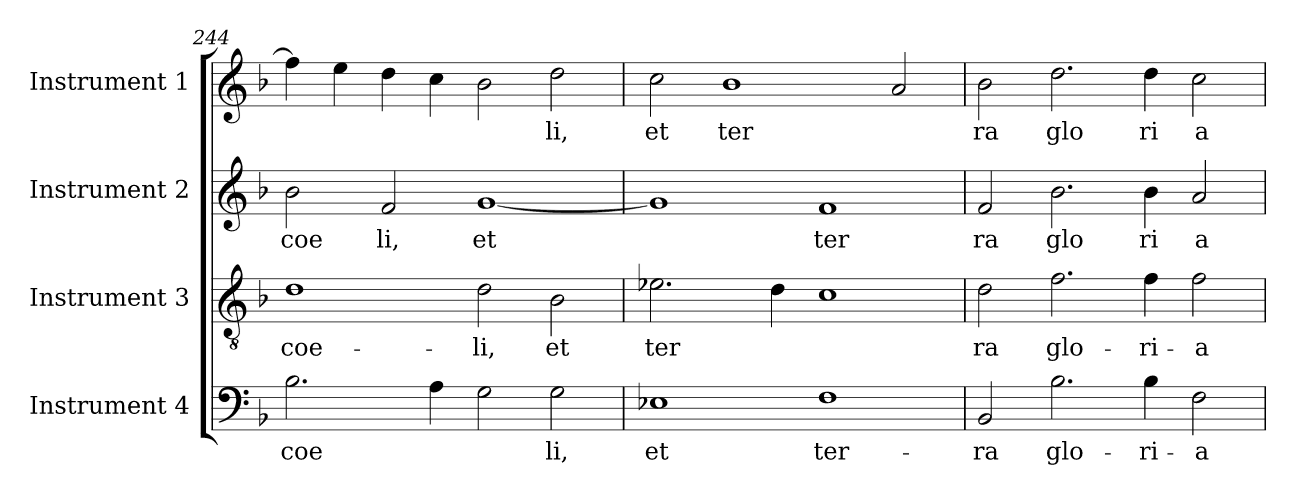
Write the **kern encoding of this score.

**kern	**text	**kern	**text	**kern	**text	**kern	**text
*part4	*part4	*part3	*part3	*part2	*part2	*part1	*part1
*staff4	*staff4	*staff3	*staff3	*staff2	*staff2	*staff1	*staff1
*I"Instrument 4	*	*I"Instrument 3	*	*I"Instrument 2	*	*I"Instrument 1	*
*clefF4	*	*clefGv2	*	*clefG2	*	*clefG2	*
*k[b-]	*	*k[b-]	*	*k[b-]	*	*k[b-]	*
*F:	*	*F:	*	*F:	*	*F:	*
=244	=244	=244	=244	=244	=244	=244	=244
!	!LO:LY:b:cj	!	!LO:LY:b:cj	!	!LO:LY:b:cj	!	!LO:LY:b:cj
2.B-\	coe	1d	coe-	2b-\	coe	4ff\]	.
!	!	!	!	!	!	!	!LO:LY:b:cj
.	.	.	.	.	.	4ee\	.
!	!	!	!	!	!LO:LY:b:cj	!	!LO:LY:b:cj
.	.	.	.	2f/	li,	4dd\	.
!	!LO:LY:b:cj	!	!	!	!	!	!LO:LY:b:cj
4A\	.	.	.	.	.	4cc\	.
!	!LO:LY:b:cj	!	!LO:LY:b:cj	!	!LO:LY:b:cj	!	!LO:LY:b:cj
2G\	.	2d\	-li,	[<1g	et	2b-\	.
!	!LO:LY:b:cj	!	!LO:LY:b:cj	!	!	!	!LO:LY:b:cj
2G\	li,	2B-\	et	.	.	2dd\	li,
!!LO:LB:g=z
=245	=245	=245	=245	=245	=245	=245	=245
!	!LO:LY:b:cj	!	!LO:LY:b:cj	!	!LO:LY:b:cj	!	!LO:LY:b:cj
1E-X	et	2.e-X\	ter-	1g]	.	2cc\	et
!	!	!	!	!	!	!	!LO:LY:b:cj
.	.	.	.	.	.	1b-	ter
!	!	!	!LO:LY:b:cj	!	!	!	!
.	.	4d\	--	.	.	.	.
!	!LO:LY:b:cj	!	!LO:LY:b:cj	!	!LO:LY:b:cj	!	!
1F	ter-	1c	--	1f	ter	.	.
!	!	!	!	!	!	!	!LO:LY:b:cj
.	.	.	.	.	.	2a/	.
=246	=246	=246	=246	=246	=246	=246	=246
!	!LO:LY:b:cj	!	!LO:LY:b:cj	!	!LO:LY:b:cj	!	!LO:LY:b:cj
2BB-/	-ra	2d\	-ra	2f/	ra	2b-\	ra
!	!LO:LY:b:cj	!	!LO:LY:b:cj	!	!LO:LY:b:cj	!	!LO:LY:b:cj
2.B-\	glo-	2.f\	glo-	2.b-\	glo	2.dd\	glo
!	!LO:LY:b:cj	!	!LO:LY:b:cj	!	!LO:LY:b:cj	!	!LO:LY:b:cj
4B-\	-ri-	4f\	-ri-	4b-\	ri	4dd\	ri
!	!LO:LY:b:cj	!	!LO:LY:b:cj	!	!LO:LY:b:cj	!	!LO:LY:b:cj
2F\	-a	2f\	-a	2a/	a	2cc\	a
=	=	=	=	=	=	=	=
*-	*-	*-	*-	*-	*-	*-	*-
